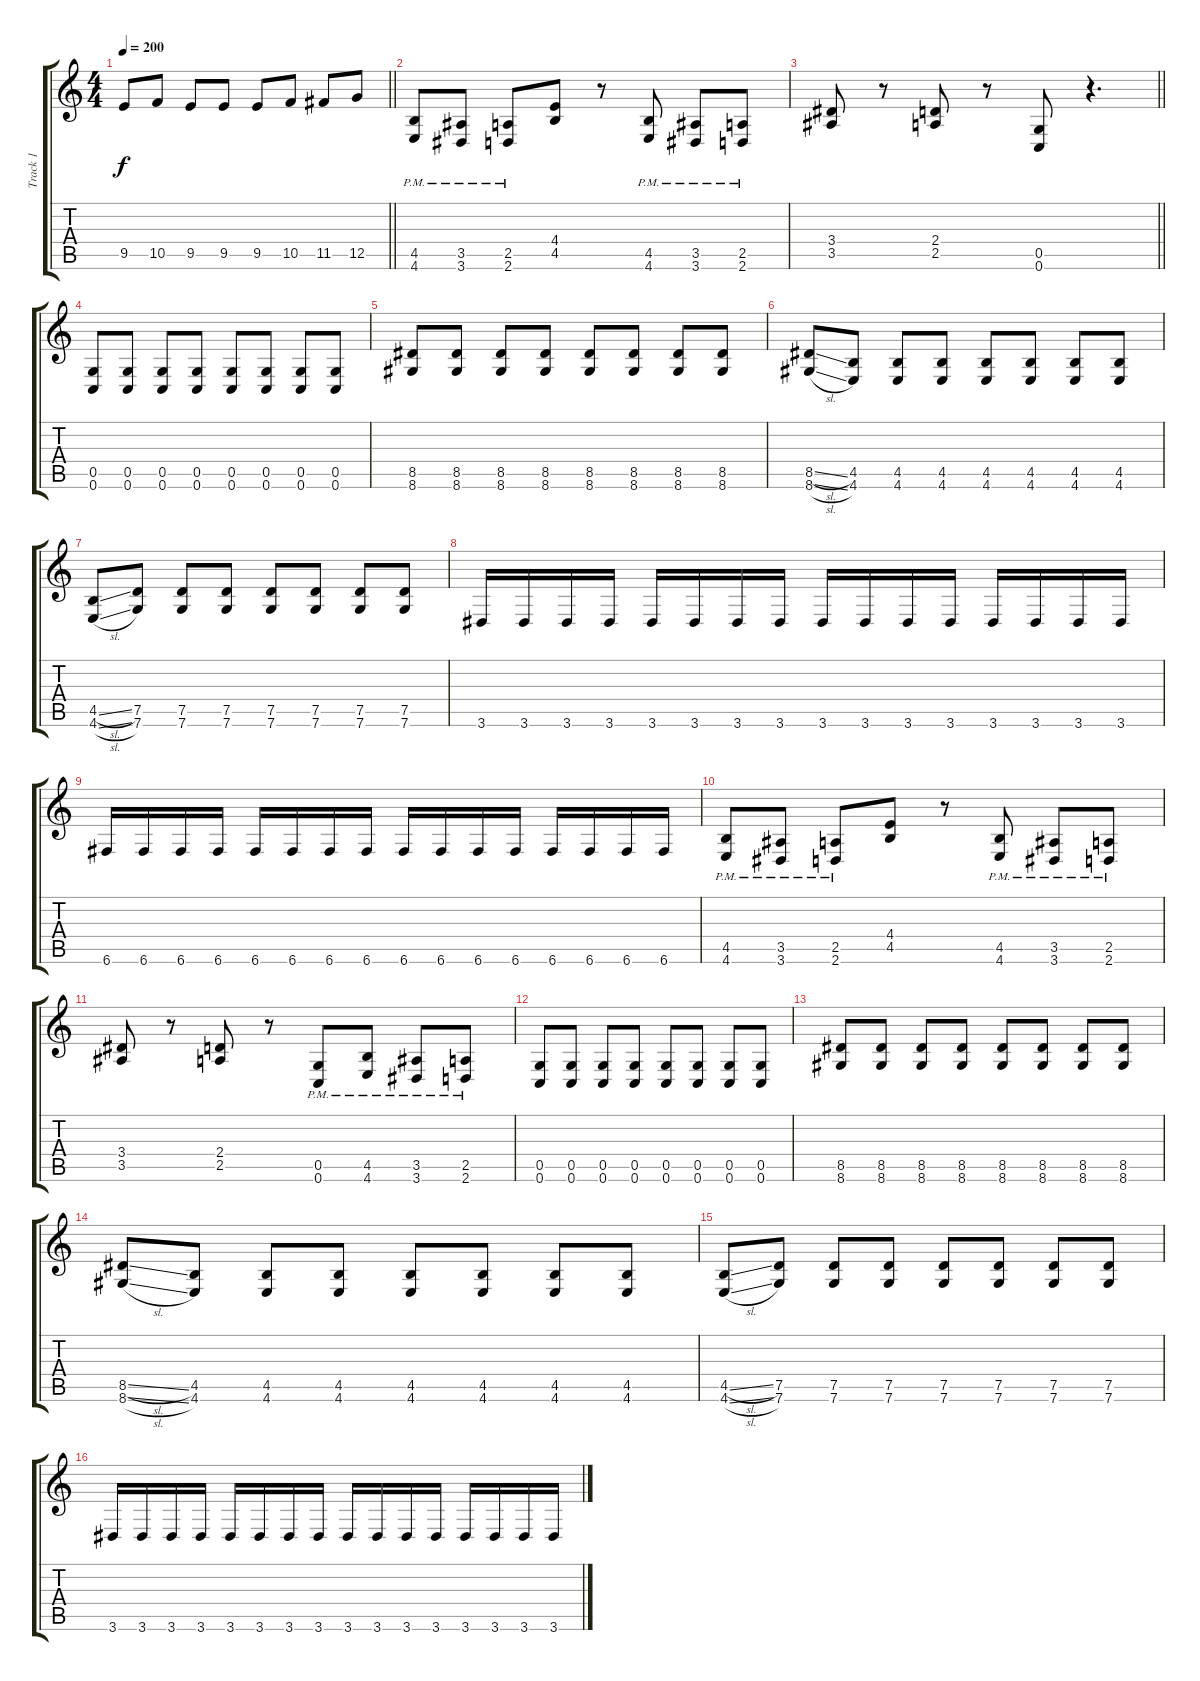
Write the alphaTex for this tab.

\track ("Track 1" "Track 1") {instrument acousticguitarsteel}
\staff {score tabs}
\tuning (D4 A3 F3 C3 G2 C2) {hide}
\ts (4 4)
\tempo 200
\clef g2
\barLineRight lightlight
\ks c
9.5.8{dy f} 10.5.8 9.5.8 9.5.8 9.5.8 10.5.8 11.5.8 12.5.8 |
(4.5{pm} 4.6{pm}).8 (3.5{pm} 3.6{pm}).8 (2.5{pm} 2.6{pm}).8 (4.4 4.5).8 r.8 (4.5{pm} 4.6{pm}).8 (3.5{pm} 3.6{pm}).8 (2.5{pm} 2.6{pm}).8 |
\barLineRight lightlight
(3.4 3.5).8 r.8 (2.4 2.5).8 r.8 (0.5 0.6).8 r.4{d} |
(0.5 0.6).8 (0.5 0.6).8 (0.5 0.6).8 (0.5 0.6).8 (0.5 0.6).8 (0.5 0.6).8 (0.5 0.6).8 (0.5 0.6).8 |
(8.5 8.6).8 (8.5 8.6).8 (8.5 8.6).8 (8.5 8.6).8 (8.5 8.6).8 (8.5 8.6).8 (8.5 8.6).8 (8.5 8.6).8 |
(8.5{sl} 8.6{sl}).8 (4.5 4.6).8 (4.5 4.6).8 (4.5 4.6).8 (4.5 4.6).8 (4.5 4.6).8 (4.5 4.6).8 (4.5 4.6).8 |
(4.5{sl} 4.6{sl}).8 (7.5 7.6).8 (7.5 7.6).8 (7.5 7.6).8 (7.5 7.6).8 (7.5 7.6).8 (7.5 7.6).8 (7.5 7.6).8 |
3.6.16 3.6.16 3.6.16 3.6.16 3.6.16 3.6.16 3.6.16 3.6.16 3.6.16 3.6.16 3.6.16 3.6.16 3.6.16 3.6.16 3.6.16 3.6.16 |
6.6.16 6.6.16 6.6.16 6.6.16 6.6.16 6.6.16 6.6.16 6.6.16 6.6.16 6.6.16 6.6.16 6.6.16 6.6.16 6.6.16 6.6.16 6.6.16 |
(4.5{pm} 4.6{pm}).8 (3.5{pm} 3.6{pm}).8 (2.5{pm} 2.6{pm}).8 (4.4 4.5).8 r.8 (4.5{pm} 4.6{pm}).8 (3.5{pm} 3.6{pm}).8 (2.5{pm} 2.6{pm}).8 |
(3.4 3.5).8 r.8 (2.4 2.5).8 r.8 (0.5 0.6{pm}).8 (4.5{pm} 4.6{pm}).8 (3.5{pm} 3.6{pm}).8 (2.5{pm} 2.6{pm}).8 |
(0.5 0.6).8 (0.5 0.6).8 (0.5 0.6).8 (0.5 0.6).8 (0.5 0.6).8 (0.5 0.6).8 (0.5 0.6).8 (0.5 0.6).8 |
(8.5 8.6).8 (8.5 8.6).8 (8.5 8.6).8 (8.5 8.6).8 (8.5 8.6).8 (8.5 8.6).8 (8.5 8.6).8 (8.5 8.6).8 |
(8.5{sl} 8.6{sl}).8 (4.5 4.6).8 (4.5 4.6).8 (4.5 4.6).8 (4.5 4.6).8 (4.5 4.6).8 (4.5 4.6).8 (4.5 4.6).8 |
(4.5{sl} 4.6{sl}).8 (7.5 7.6).8 (7.5 7.6).8 (7.5 7.6).8 (7.5 7.6).8 (7.5 7.6).8 (7.5 7.6).8 (7.5 7.6).8 |
3.6.16 3.6.16 3.6.16 3.6.16 3.6.16 3.6.16 3.6.16 3.6.16 3.6.16 3.6.16 3.6.16 3.6.16 3.6.16 3.6.16 3.6.16 3.6.16
